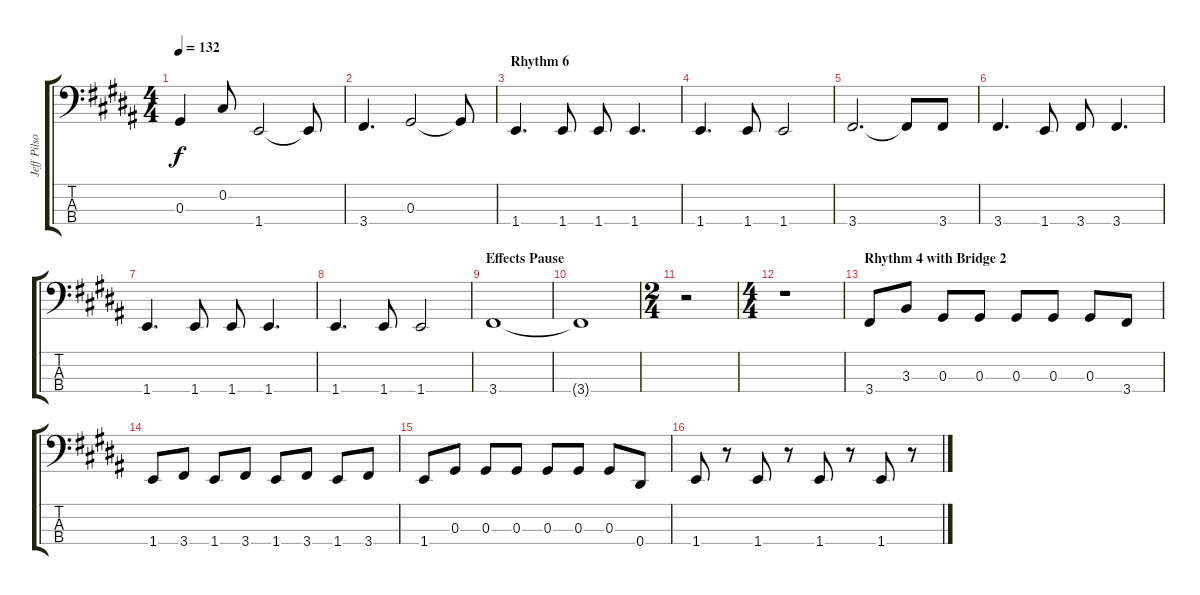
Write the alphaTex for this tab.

\track ("Jeff Pilson" "Jeff Pilso") {instrument electricbasspick}
\staff {score tabs}
\tuning (Gb2 Db2 Ab1 Eb1) {hide}
\ts (4 4)
\tempo 132
\clef f4
\ks g#minor
0.3.4{dy f} 0.2.8 1.4.2 1.4{t}.8 |
3.4.4{d} 0.3.2 0.3{t}.8 |
\section ("" "Rhythm 6")
1.4.4{d} 1.4.8 1.4.8 1.4.4{d} |
1.4.4{d} 1.4.8 1.4.2 |
3.4.2{d} 3.4{t}.8 3.4.8 |
3.4.4{d} 1.4.8 3.4.8 3.4.4{d} |
1.4.4{d} 1.4.8 1.4.8 1.4.4{d} |
1.4.4{d} 1.4.8 1.4.2 |
\section ("" "Effects Pause")
3.4.1 |
3.4{t}.1 |
\ts (2 4)
r.2 |
\ts (4 4)
r.1 |
\section ("" "Rhythm 4 with Bridge 2")
3.4.8 3.3.8 0.3.8 0.3.8 0.3.8 0.3.8 0.3.8 3.4.8 |
1.4.8 3.4.8 1.4.8 3.4.8 1.4.8 3.4.8 1.4.8 3.4.8 |
1.4.8 0.3.8 0.3.8 0.3.8 0.3.8 0.3.8 0.3.8 0.4.8 |
1.4.8 r.8 1.4.8 r.8 1.4.8 r.8 1.4.8 r.8
